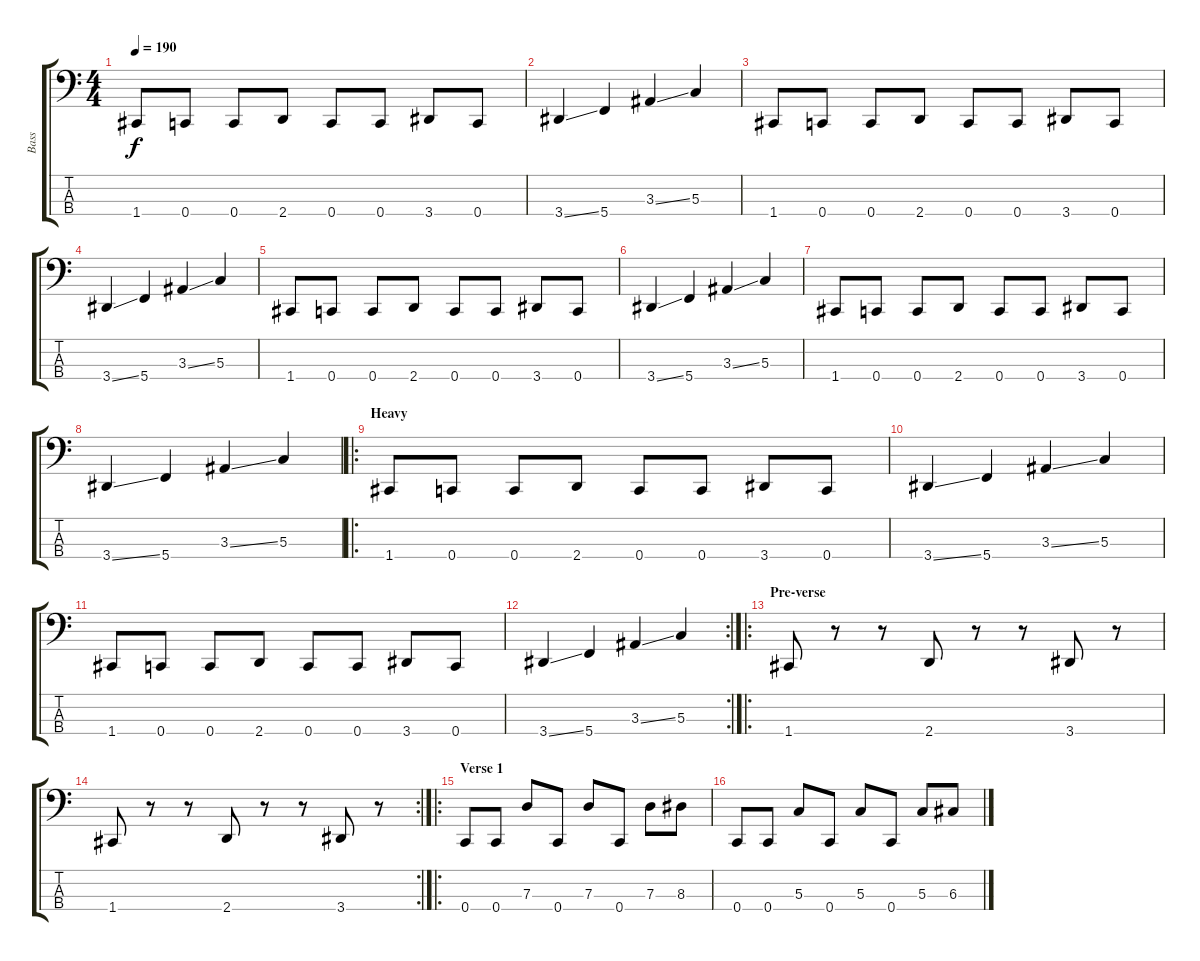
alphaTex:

\track ("Bass" "Bass") {instrument electricbasspick}
\staff {score tabs}
\tuning (F2 C2 G1 C1) {hide}
\ts (4 4)
\tempo 190
\clef f4
\ks c
1.4.8{dy f} 0.4.8 0.4.8 2.4.8 0.4.8 0.4.8 3.4.8 0.4.8 |
3.4{ss}.4 5.4.4 3.3{ss}.4 5.3.4 |
1.4.8 0.4.8 0.4.8 2.4.8 0.4.8 0.4.8 3.4.8 0.4.8 |
3.4{ss}.4 5.4.4 3.3{ss}.4 5.3.4 |
1.4.8 0.4.8 0.4.8 2.4.8 0.4.8 0.4.8 3.4.8 0.4.8 |
3.4{ss}.4 5.4.4 3.3{ss}.4 5.3.4 |
1.4.8 0.4.8 0.4.8 2.4.8 0.4.8 0.4.8 3.4.8 0.4.8 |
3.4{ss}.4 5.4.4 3.3{ss}.4 5.3.4 |
\ro
\section ("" "Heavy")
1.4.8 0.4.8 0.4.8 2.4.8 0.4.8 0.4.8 3.4.8 0.4.8 |
3.4{ss}.4 5.4.4 3.3{ss}.4 5.3.4 |
1.4.8 0.4.8 0.4.8 2.4.8 0.4.8 0.4.8 3.4.8 0.4.8 |
\rc 2
3.4{ss}.4 5.4.4 3.3{ss}.4 5.3.4 |
\ro
\section ("" "Pre-verse")
1.4.8 r.8 r.8 2.4.8 r.8 r.8 3.4.8 r.8 |
\rc 2
1.4.8 r.8 r.8 2.4.8 r.8 r.8 3.4.8 r.8 |
\ro
\section ("" "Verse 1")
0.4.8 0.4.8 7.3.8 0.4.8 7.3.8 0.4.8 7.3.8 8.3.8 |
0.4.8 0.4.8 5.3.8 0.4.8 5.3.8 0.4.8 5.3.8 6.3.8
